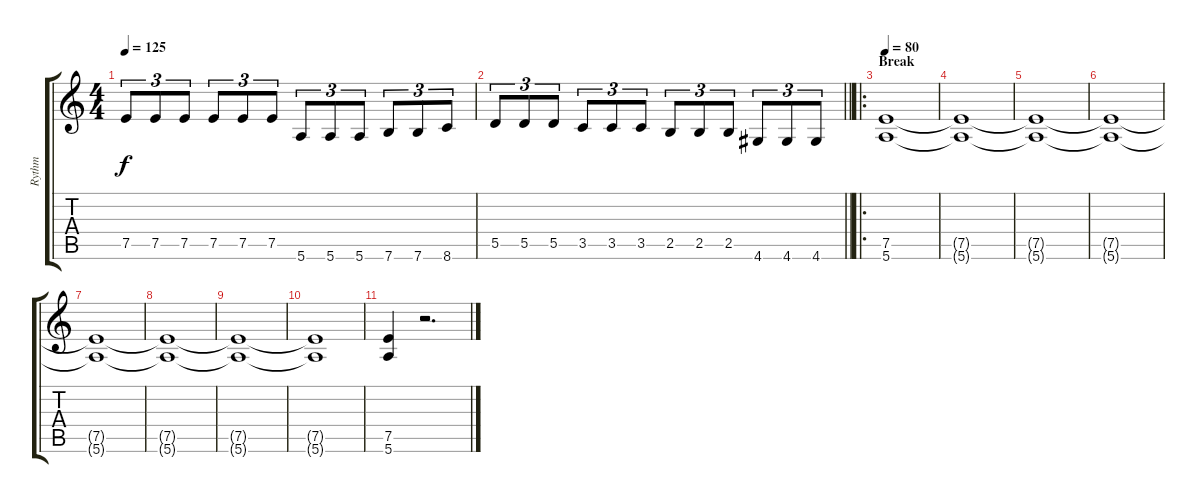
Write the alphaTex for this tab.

\track ("Rythm" "Rythm") {instrument distortionguitar}
\staff {score tabs}
\tuning (E4 B3 G3 D3 A2 E2) {hide}
\ts (4 4)
\tempo 125
\clef g2
\ks c
7.5.8{tu (3 2) dy f} 7.5.8{tu (3 2)} 7.5.8{tu (3 2)} 7.5.8{tu (3 2)} 7.5.8{tu (3 2)} 7.5.8{tu (3 2)} 5.6.8{tu (3 2)} 5.6.8{tu (3 2)} 5.6.8{tu (3 2)} 7.6.8{tu (3 2)} 7.6.8{tu (3 2)} 8.6.8{tu (3 2)} |
\barLineRight lightlight
5.5.8{tu (3 2)} 5.5.8{tu (3 2)} 5.5.8{tu (3 2)} 3.5.8{tu (3 2)} 3.5.8{tu (3 2)} 3.5.8{tu (3 2)} 2.5.8{tu (3 2)} 2.5.8{tu (3 2)} 2.5.8{tu (3 2)} 4.6.8{tu (3 2)} 4.6.8{tu (3 2)} 4.6.8{tu (3 2)} |
\ro
\section ("" "Break")
\tempo 80
(7.5 5.6).1 |
(7.5{t} 5.6{t}).1 |
(7.5{t} 5.6{t}).1 |
(7.5{t} 5.6{t}).1 |
(7.5{t} 5.6{t}).1 |
(7.5{t} 5.6{t}).1 |
(7.5{t} 5.6{t}).1 |
(7.5{t} 5.6{t}).1 |
(7.5 5.6).4 r.2{d}
